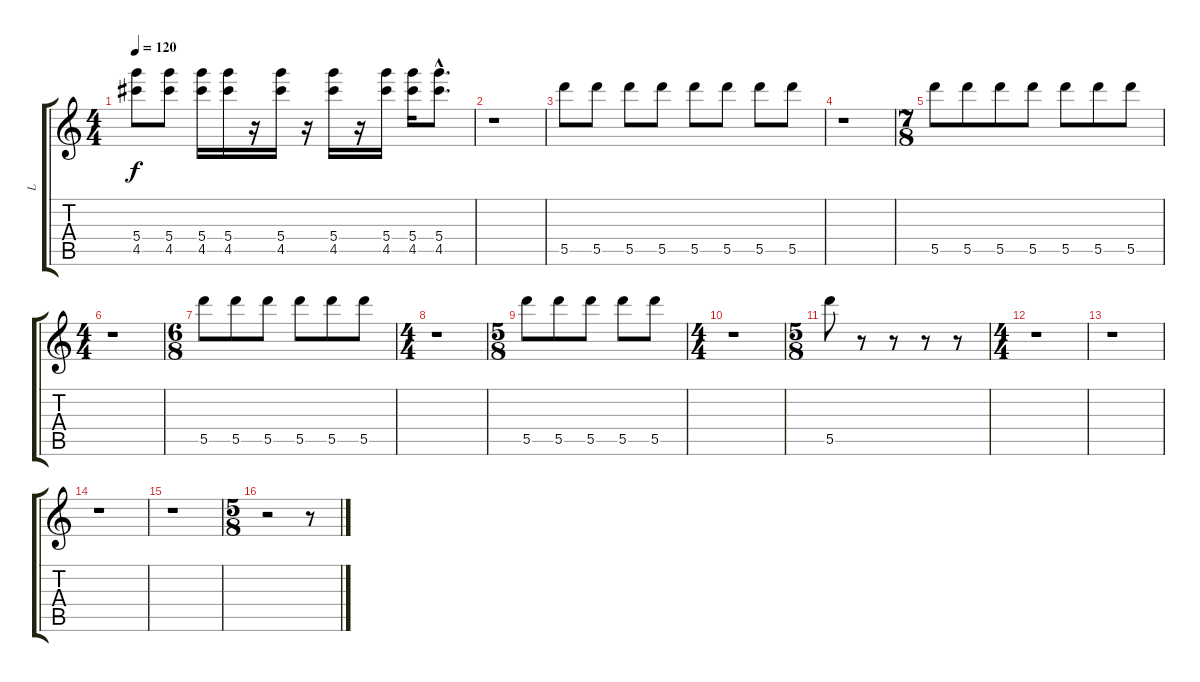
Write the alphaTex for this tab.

\track ("L" "L") {instrument piccolo}
\staff {score tabs}
\tuning (E7 B6 G6 D6 A5 E5) {hide}
\ts (4 4)
\tempo 120
\clef g2
\ks c
(5.4 4.5).8{dy f} (5.4 4.5).8 (5.4 4.5).16 (5.4 4.5).16 r.16 (5.4 4.5).16 r.16 (5.4 4.5).16 r.16 (5.4 4.5).16 (5.4 4.5).16 (5.4{hac} 4.5{hac}).8{d} |
r.1 |
5.5.8 5.5.8 5.5.8 5.5.8 5.5.8 5.5.8 5.5.8 5.5.8 |
r.1 |
\ts (7 8)
5.5.8 5.5.8 5.5.8 5.5.8 5.5.8 5.5.8 5.5.8 |
\ts (4 4)
r.1 |
\ts (6 8)
5.5.8 5.5.8 5.5.8 5.5.8 5.5.8 5.5.8 |
\ts (4 4)
r.1 |
\ts (5 8)
5.5.8 5.5.8 5.5.8 5.5.8 5.5.8 |
\ts (4 4)
r.1 |
\ts (5 8)
5.5.8 r.8 r.8 r.8 r.8 |
\ts (4 4)
r.1 |
r.1 |
r.1 |
r.1 |
\ts (5 8)
r.2 r.8
